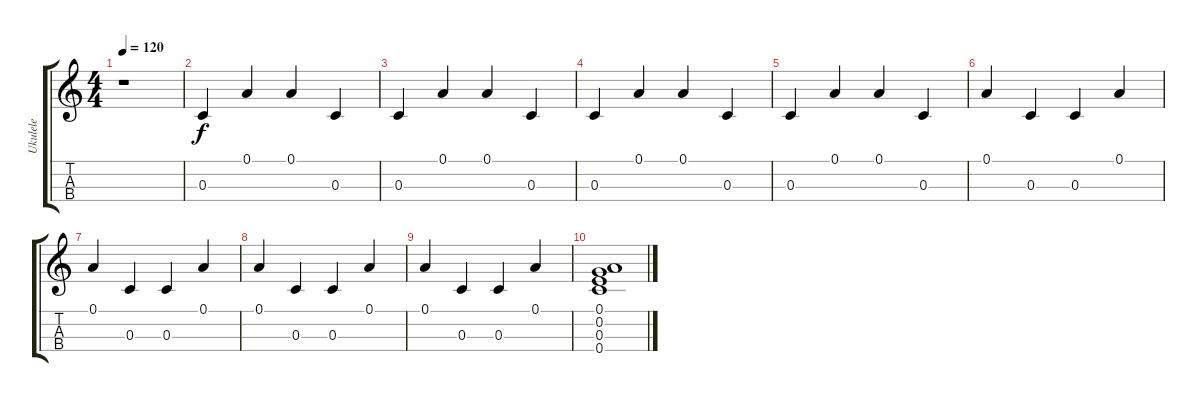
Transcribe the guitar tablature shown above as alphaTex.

\track ("Ukulele" "Ukulele") {instrument acousticguitarsteel}
\staff {score tabs}
\tuning (A3 E3 C3 G3) {hide}
\ts (4 4)
\tempo 120
\clef g2
\ks c
r.1{dy f} |
0.3.4 0.1.4 0.1.4 0.3.4 |
0.3.4 0.1.4 0.1.4 0.3.4 |
0.3.4 0.1.4 0.1.4 0.3.4 |
0.3.4 0.1.4 0.1.4 0.3.4 |
0.1.4 0.3.4 0.3.4 0.1.4 |
0.1.4 0.3.4 0.3.4 0.1.4 |
0.1.4 0.3.4 0.3.4 0.1.4 |
0.1.4 0.3.4 0.3.4 0.1.4 |
(0.1 0.2 0.3 0.4).1
